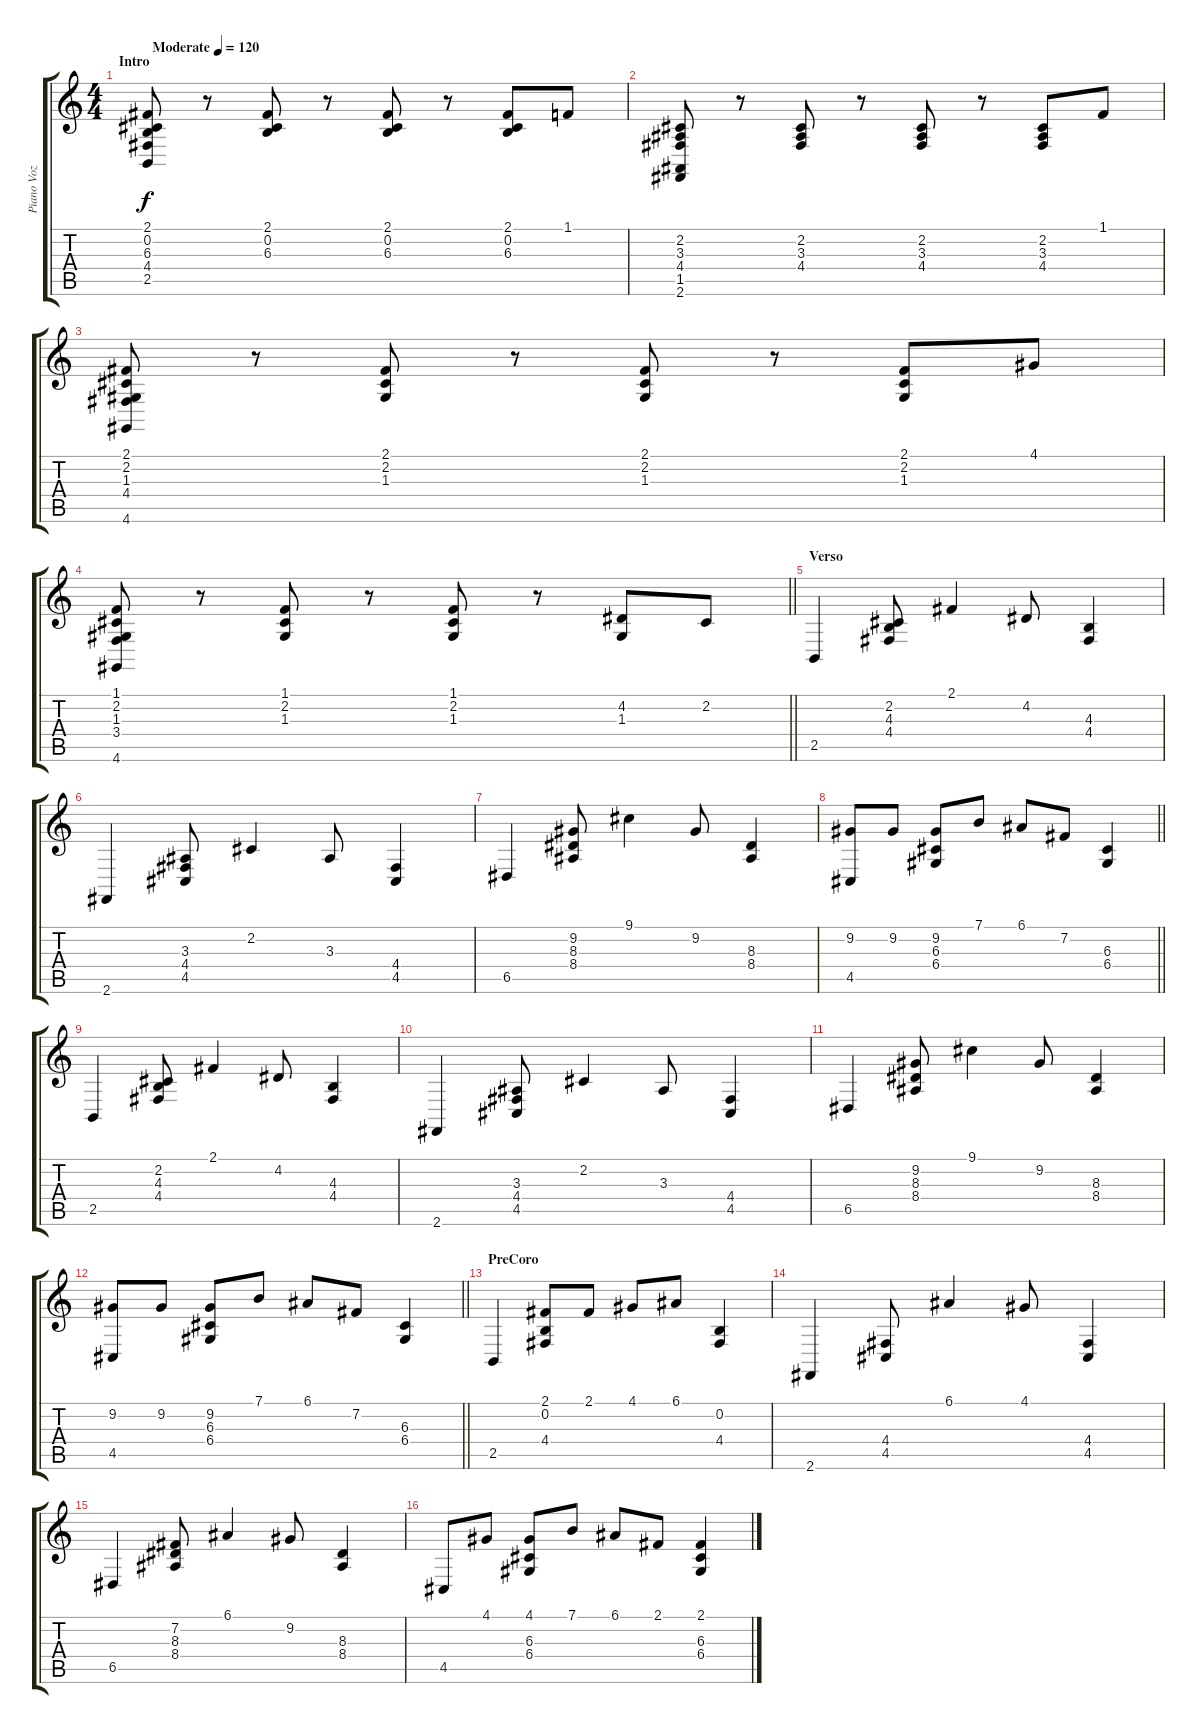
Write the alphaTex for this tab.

\track ("Piano Voz" "Piano Voz") {instrument brightacousticpiano}
\staff {score tabs}
\tuning (E4 B3 G3 D3 A2 E2) {hide}
\ts (4 4)
\section ("" "Intro")
\tempo (120 "Moderate")
\clef g2
\ks c
(2.1 0.2 6.3 4.4 2.5).8{dy f instrument brightacousticpiano} r.8 (2.1 0.2 6.3).8 r.8 (2.1 0.2 6.3).8 r.8 (2.1 0.2 6.3).8 1.1.8 |
(2.2 3.3 4.4 1.5 2.6).8 r.8 (2.2 3.3 4.4).8 r.8 (2.2 3.3 4.4).8 r.8 (2.2 3.3 4.4).8 1.1.8 |
(2.1 2.2 1.3 4.4 4.6).8 r.8 (2.1 2.2 1.3).8 r.8 (2.1 2.2 1.3).8 r.8 (2.1 2.2 1.3).8 4.1.8 |
\barLineRight lightlight
(1.1 2.2 1.3 3.4 4.6).8 r.8 (1.1 2.2 1.3).8 r.8 (1.1 2.2 1.3).8 r.8 (4.2 1.3).8 2.2.8 |
\section ("" "Verso")
2.5.4 (2.2 4.3 4.4).8 2.1.4 4.2.8 (4.3 4.4).4 |
2.6.4 (3.3 4.4 4.5).8 2.2.4 3.3.8 (4.4 4.5).4 |
6.5.4 (9.2 8.3 8.4).8 9.1.4 9.2.8 (8.3 8.4).4 |
\barLineRight lightlight
(9.2 4.5).8 9.2.8 (9.2 6.3 6.4).8 7.1.8 6.1.8 7.2.8 (6.3 6.4).4 |
2.5.4 (2.2 4.3 4.4).8 2.1.4 4.2.8 (4.3 4.4).4 |
2.6.4 (3.3 4.4 4.5).8 2.2.4 3.3.8 (4.4 4.5).4 |
6.5.4 (9.2 8.3 8.4).8 9.1.4 9.2.8 (8.3 8.4).4 |
\barLineRight lightlight
(9.2 4.5).8 9.2.8 (9.2 6.3 6.4).8 7.1.8 6.1.8 7.2.8 (6.3 6.4).4 |
\section ("" "PreCoro")
2.5.4 (2.1 0.2 4.4).8 2.1.8 4.1.8 6.1.8 (0.2 4.4).4 |
2.6.4 (4.4 4.5).8 6.1.4 4.1.8 (4.4 4.5).4 |
6.5.4 (7.2 8.3 8.4).8 6.1.4 9.2.8 (8.3 8.4).4 |
4.5.8 4.1.8 (4.1 6.3 6.4).8 7.1.8 6.1.8 2.1.8 (2.1 6.3 6.4).4
